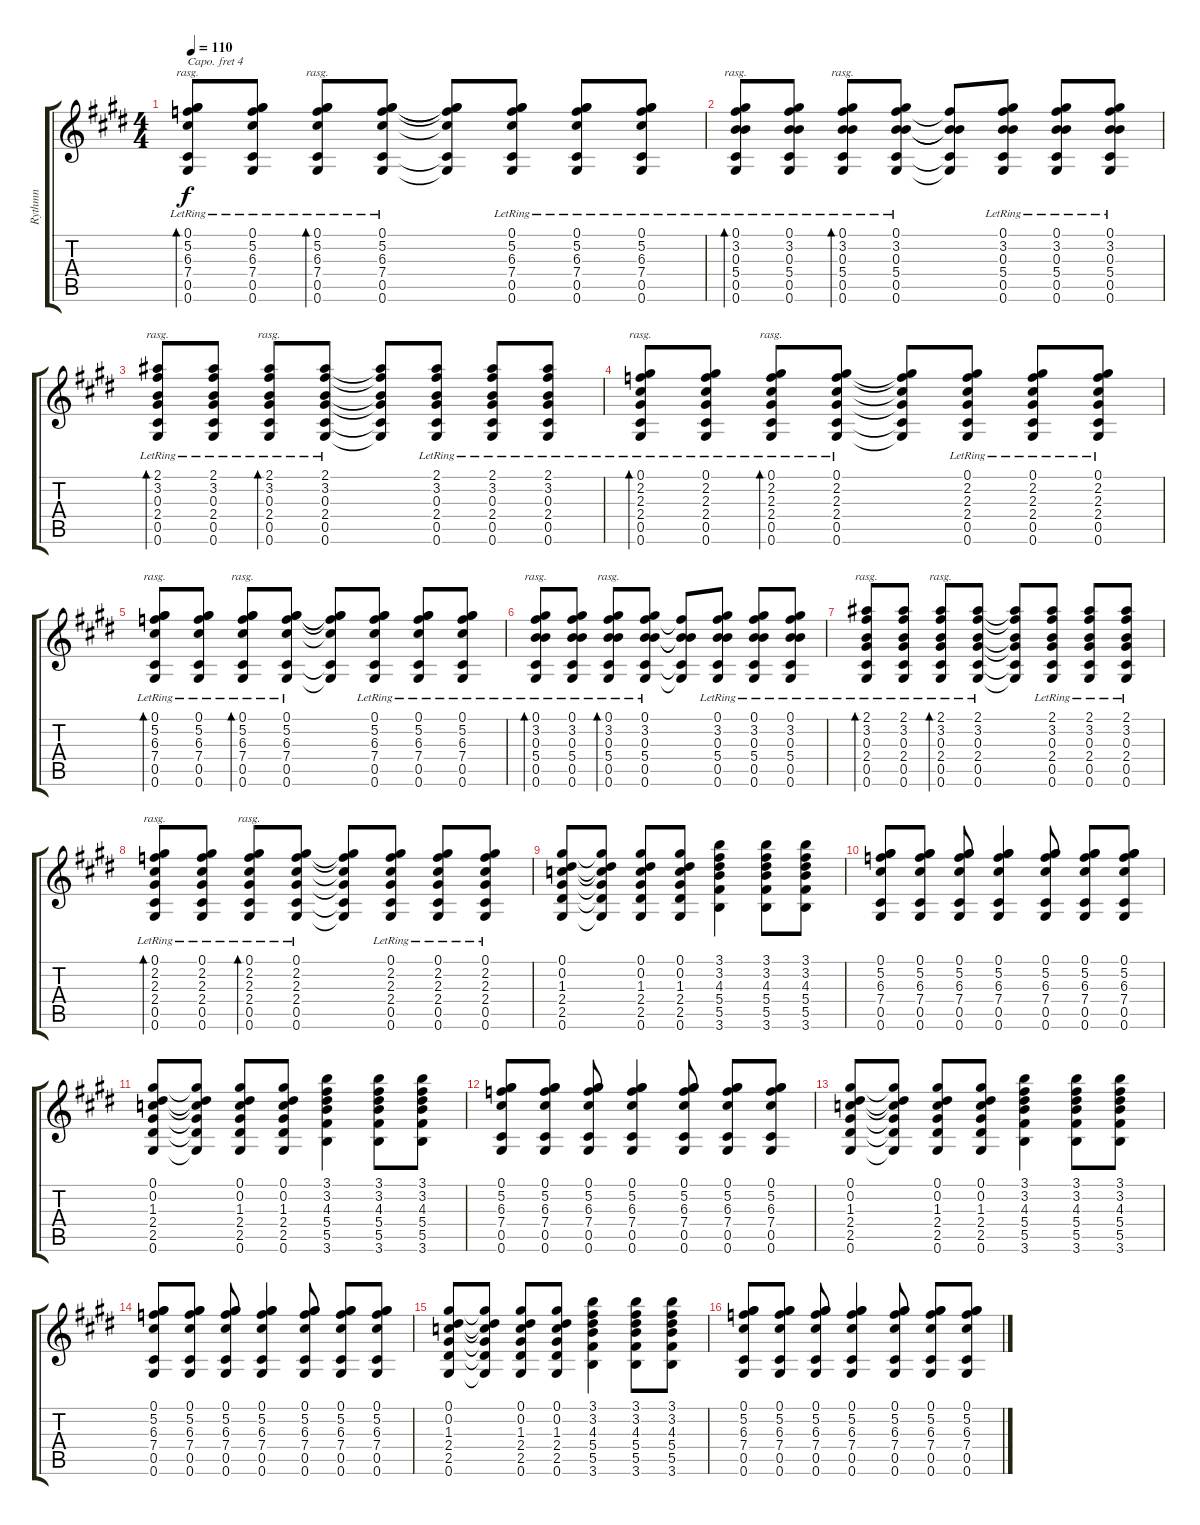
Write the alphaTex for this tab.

\track ("Rythmn" "Rythmn") {instrument acousticguitarsteel}
\staff {score tabs}
\capo 4
\tuning (E4 B3 G3 D3 A2 E2) {hide}
\ts (4 4)
\tempo 110
\clef g2
\ks e
(0.1{lr} 5.2{lr} 6.3{lr} 7.4{lr} 0.5{lr} 0.6{lr}).8{bd 30 rasg ii dy f} (0.1{lr} 5.2{lr} 6.3{lr} 7.4{lr} 0.5{lr} 0.6{lr}).8 (0.1{lr} 5.2{lr} 6.3{lr} 7.4{lr} 0.5{lr} 0.6{lr}).8{bd 30 rasg ii} (0.1{lr} 5.2{lr} 6.3{lr} 7.4{lr} 0.5{lr} 0.6{lr}).8 (0.1{t} 5.2{t} 6.3{t} 7.4{t} 0.5{t} 0.6{t}).8 (0.1{lr} 5.2{lr} 6.3{lr} 7.4{lr} 0.5{lr} 0.6{lr}).8 (0.1{lr} 5.2{lr} 6.3{lr} 7.4{lr} 0.5{lr} 0.6{lr}).8 (0.1{lr} 5.2{lr} 6.3{lr} 7.4{lr} 0.5{lr} 0.6{lr}).8 |
(0.1{lr} 3.2{lr} 0.3{lr} 5.4{lr} 0.5{lr} 0.6{lr}).8{bd 30 rasg ii} (0.1{lr} 3.2{lr} 0.3{lr} 5.4{lr} 0.5{lr} 0.6{lr}).8 (0.1{lr} 3.2{lr} 0.3{lr} 5.4{lr} 0.5{lr} 0.6{lr}).8{bd 30 rasg ii} (0.1{lr} 3.2{lr} 0.3{lr} 5.4{lr} 0.5{lr} 0.6{lr}).8 (3.2{t} 0.3{t} 5.4{t} 0.5{t} 0.6{t}).8 (0.1{lr} 3.2{lr} 0.3{lr} 5.4{lr} 0.5{lr} 0.6{lr}).8 (0.1{lr} 3.2{lr} 0.3{lr} 5.4{lr} 0.5{lr} 0.6{lr}).8 (0.1{lr} 3.2{lr} 0.3{lr} 5.4{lr} 0.5{lr} 0.6{lr}).8 |
(2.1{lr} 3.2{lr} 0.3{lr} 2.4{lr} 0.5{lr} 0.6{lr}).8{bd 30 rasg ii} (2.1{lr} 3.2{lr} 0.3{lr} 2.4{lr} 0.5{lr} 0.6{lr}).8 (2.1{lr} 3.2{lr} 0.3{lr} 2.4{lr} 0.5{lr} 0.6{lr}).8{bd 30 rasg ii} (2.1{lr} 3.2{lr} 0.3{lr} 2.4{lr} 0.5{lr} 0.6{lr}).8 (2.1{t} 3.2{t} 0.3{t} 2.4{t} 0.5{t} 0.6{t}).8 (2.1{lr} 3.2{lr} 0.3{lr} 2.4{lr} 0.5{lr} 0.6{lr}).8 (2.1{lr} 3.2{lr} 0.3{lr} 2.4{lr} 0.5{lr} 0.6{lr}).8 (2.1{lr} 3.2{lr} 0.3{lr} 2.4{lr} 0.5{lr} 0.6{lr}).8 |
(0.1{lr} 2.2{lr} 2.3{lr} 2.4{lr} 0.5{lr} 0.6{lr}).8{bd 30 rasg ii} (0.1{lr} 2.2{lr} 2.3{lr} 2.4{lr} 0.5{lr} 0.6{lr}).8 (0.1{lr} 2.2{lr} 2.3{lr} 2.4{lr} 0.5{lr} 0.6{lr}).8{bd 30 rasg ii} (0.1{lr} 2.2{lr} 2.3{lr} 2.4{lr} 0.5{lr} 0.6{lr}).8 (0.1{t} 2.2{t} 2.3{t} 2.4{t} 0.5{t} 0.6{t}).8 (0.1{lr} 2.2{lr} 2.3{lr} 2.4{lr} 0.5{lr} 0.6{lr}).8 (0.1{lr} 2.2{lr} 2.3{lr} 2.4{lr} 0.5{lr} 0.6{lr}).8 (0.1{lr} 2.2{lr} 2.3{lr} 2.4{lr} 0.5{lr} 0.6{lr}).8 |
(0.1{lr} 5.2{lr} 6.3{lr} 7.4{lr} 0.5{lr} 0.6{lr}).8{bd 30 rasg ii} (0.1{lr} 5.2{lr} 6.3{lr} 7.4{lr} 0.5{lr} 0.6{lr}).8 (0.1{lr} 5.2{lr} 6.3{lr} 7.4{lr} 0.5{lr} 0.6{lr}).8{bd 30 rasg ii} (0.1{lr} 5.2{lr} 6.3{lr} 7.4{lr} 0.5{lr} 0.6{lr}).8 (0.1{t} 5.2{t} 6.3{t} 7.4{t} 0.5{t} 0.6{t}).8 (0.1{lr} 5.2{lr} 6.3{lr} 7.4{lr} 0.5{lr} 0.6{lr}).8 (0.1{lr} 5.2{lr} 6.3{lr} 7.4{lr} 0.5{lr} 0.6{lr}).8 (0.1{lr} 5.2{lr} 6.3{lr} 7.4{lr} 0.5{lr} 0.6{lr}).8 |
(0.1{lr} 3.2{lr} 0.3{lr} 5.4{lr} 0.5{lr} 0.6{lr}).8{bd 30 rasg ii} (0.1{lr} 3.2{lr} 0.3{lr} 5.4{lr} 0.5{lr} 0.6{lr}).8 (0.1{lr} 3.2{lr} 0.3{lr} 5.4{lr} 0.5{lr} 0.6{lr}).8{bd 30 rasg ii} (0.1{lr} 3.2{lr} 0.3{lr} 5.4{lr} 0.5{lr} 0.6{lr}).8 (3.2{t} 0.3{t} 5.4{t} 0.5{t} 0.6{t}).8 (0.1{lr} 3.2{lr} 0.3{lr} 5.4{lr} 0.5{lr} 0.6{lr}).8 (0.1{lr} 3.2{lr} 0.3{lr} 5.4{lr} 0.5{lr} 0.6{lr}).8 (0.1{lr} 3.2{lr} 0.3{lr} 5.4{lr} 0.5{lr} 0.6{lr}).8 |
(2.1{lr} 3.2{lr} 0.3{lr} 2.4{lr} 0.5{lr} 0.6{lr}).8{bd 30 rasg ii} (2.1{lr} 3.2{lr} 0.3{lr} 2.4{lr} 0.5{lr} 0.6{lr}).8 (2.1{lr} 3.2{lr} 0.3{lr} 2.4{lr} 0.5{lr} 0.6{lr}).8{bd 30 rasg ii} (2.1{lr} 3.2{lr} 0.3{lr} 2.4{lr} 0.5{lr} 0.6{lr}).8 (2.1{t} 3.2{t} 0.3{t} 2.4{t} 0.5{t} 0.6{t}).8 (2.1{lr} 3.2{lr} 0.3{lr} 2.4{lr} 0.5{lr} 0.6{lr}).8 (2.1{lr} 3.2{lr} 0.3{lr} 2.4{lr} 0.5{lr} 0.6{lr}).8 (2.1{lr} 3.2{lr} 0.3{lr} 2.4{lr} 0.5{lr} 0.6{lr}).8 |
(0.1{lr} 2.2{lr} 2.3{lr} 2.4{lr} 0.5{lr} 0.6{lr}).8{bd 30 rasg ii} (0.1{lr} 2.2{lr} 2.3{lr} 2.4{lr} 0.5{lr} 0.6{lr}).8 (0.1{lr} 2.2{lr} 2.3{lr} 2.4{lr} 0.5{lr} 0.6{lr}).8{bd 30 rasg ii} (0.1{lr} 2.2{lr} 2.3{lr} 2.4{lr} 0.5{lr} 0.6{lr}).8 (0.1{t} 2.2{t} 2.3{t} 2.4{t} 0.5{t} 0.6{t}).8 (0.1{lr} 2.2{lr} 2.3{lr} 2.4{lr} 0.5{lr} 0.6{lr}).8 (0.1{lr} 2.2{lr} 2.3{lr} 2.4{lr} 0.5{lr} 0.6{lr}).8 (0.1{lr} 2.2{lr} 2.3{lr} 2.4{lr} 0.5{lr} 0.6{lr}).8 |
(0.1 0.2 1.3 2.4 2.5 0.6).8 (0.1{t} 0.2{t} 1.3{t} 2.4{t} 2.5{t} 0.6{t}).8 (0.1 0.2 1.3 2.4 2.5 0.6).8 (0.1 0.2 1.3 2.4 2.5 0.6).8 (3.1 3.2 4.3 5.4 5.5 3.6).4 (3.1 3.2 4.3 5.4 5.5 3.6).8 (3.1 3.2 4.3 5.4 5.5 3.6).8 |
(0.1 5.2 6.3 7.4 0.5 0.6).8 (0.1 5.2 6.3 7.4 0.5 0.6).8 (0.1 5.2 6.3 7.4 0.5 0.6).8 (0.1 5.2 6.3 7.4 0.5 0.6).4 (0.1 5.2 6.3 7.4 0.5 0.6).8 (0.1 5.2 6.3 7.4 0.5 0.6).8 (0.1 5.2 6.3 7.4 0.5 0.6).8 |
(0.1 0.2 1.3 2.4 2.5 0.6).8 (0.1{t} 0.2{t} 1.3{t} 2.4{t} 2.5{t} 0.6{t}).8 (0.1 0.2 1.3 2.4 2.5 0.6).8 (0.1 0.2 1.3 2.4 2.5 0.6).8 (3.1 3.2 4.3 5.4 5.5 3.6).4 (3.1 3.2 4.3 5.4 5.5 3.6).8 (3.1 3.2 4.3 5.4 5.5 3.6).8 |
(0.1 5.2 6.3 7.4 0.5 0.6).8 (0.1 5.2 6.3 7.4 0.5 0.6).8 (0.1 5.2 6.3 7.4 0.5 0.6).8 (0.1 5.2 6.3 7.4 0.5 0.6).4 (0.1 5.2 6.3 7.4 0.5 0.6).8 (0.1 5.2 6.3 7.4 0.5 0.6).8 (0.1 5.2 6.3 7.4 0.5 0.6).8 |
(0.1 0.2 1.3 2.4 2.5 0.6).8 (0.1{t} 0.2{t} 1.3{t} 2.4{t} 2.5{t} 0.6{t}).8 (0.1 0.2 1.3 2.4 2.5 0.6).8 (0.1 0.2 1.3 2.4 2.5 0.6).8 (3.1 3.2 4.3 5.4 5.5 3.6).4 (3.1 3.2 4.3 5.4 5.5 3.6).8 (3.1 3.2 4.3 5.4 5.5 3.6).8 |
(0.1 5.2 6.3 7.4 0.5 0.6).8 (0.1 5.2 6.3 7.4 0.5 0.6).8 (0.1 5.2 6.3 7.4 0.5 0.6).8 (0.1 5.2 6.3 7.4 0.5 0.6).4 (0.1 5.2 6.3 7.4 0.5 0.6).8 (0.1 5.2 6.3 7.4 0.5 0.6).8 (0.1 5.2 6.3 7.4 0.5 0.6).8 |
(0.1 0.2 1.3 2.4 2.5 0.6).8 (0.1{t} 0.2{t} 1.3{t} 2.4{t} 2.5{t} 0.6{t}).8 (0.1 0.2 1.3 2.4 2.5 0.6).8 (0.1 0.2 1.3 2.4 2.5 0.6).8 (3.1 3.2 4.3 5.4 5.5 3.6).4 (3.1 3.2 4.3 5.4 5.5 3.6).8 (3.1 3.2 4.3 5.4 5.5 3.6).8 |
(0.1 5.2 6.3 7.4 0.5 0.6).8 (0.1 5.2 6.3 7.4 0.5 0.6).8 (0.1 5.2 6.3 7.4 0.5 0.6).8 (0.1 5.2 6.3 7.4 0.5 0.6).4 (0.1 5.2 6.3 7.4 0.5 0.6).8 (0.1 5.2 6.3 7.4 0.5 0.6).8 (0.1 5.2 6.3 7.4 0.5 0.6).8
